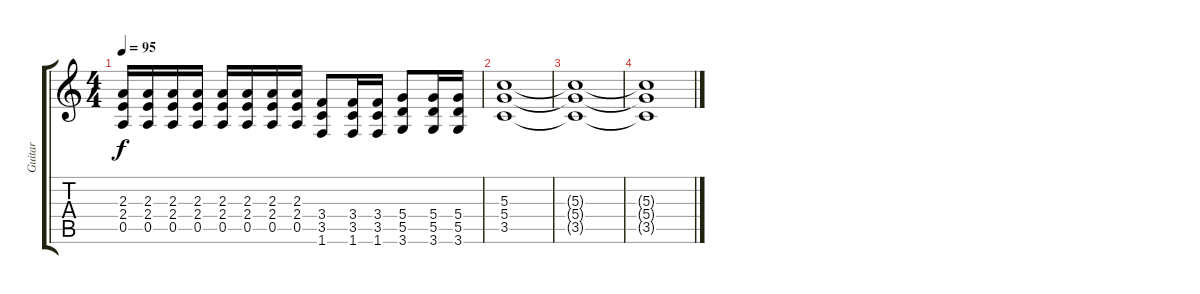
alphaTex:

\track ("Guitar" "Guitar") {instrument distortionguitar}
\staff {score tabs}
\tuning (E4 B3 G3 D3 A2 E2) {hide}
\ts (4 4)
\tempo 95
\clef g2
\ks c
(2.3 2.4 0.5).16{dy f} (2.3 2.4 0.5).16 (2.3 2.4 0.5).16 (2.3 2.4 0.5).16 (2.3 2.4 0.5).16 (2.3 2.4 0.5).16 (2.3 2.4 0.5).16 (2.3 2.4 0.5).16 (3.4 3.5 1.6).8 (3.4 3.5 1.6).16 (3.4 3.5 1.6).16 (5.4 5.5 3.6).8 (5.4 5.5 3.6).16 (5.4 5.5 3.6).16 |
(5.3 5.4 3.5).1 |
(5.3{t} 5.4{t} 3.5{t}).1 |
(5.3{t} 5.4{t} 3.5{t}).1
